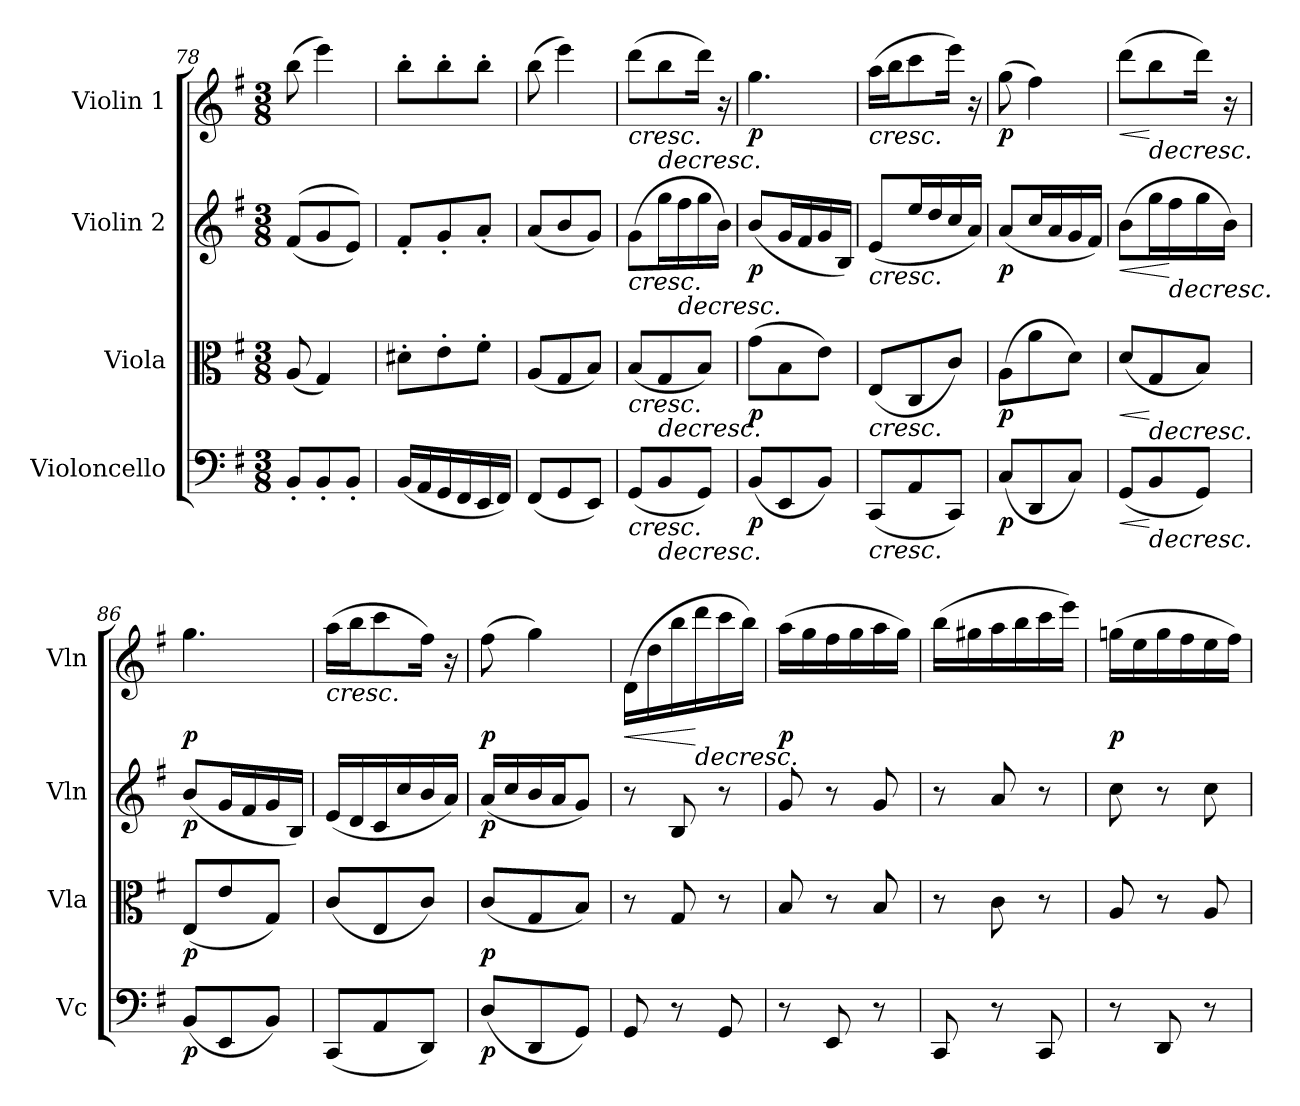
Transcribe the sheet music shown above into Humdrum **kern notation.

**kern	**dynam	**kern	**dynam	**kern	**dynam	**kern	**dynam
*part4	*part4	*part3	*part3	*part2	*part2	*part1	*part1
*staff4	*staff4	*staff3	*staff3	*staff2	*staff2	*staff1	*staff1
*I"Violoncello	*	*I"Viola	*	*I"Violin 2	*	*I"Violin 1	*
*I'Vc	*	*I'Vla	*	*I'Vln	*	*I'Vln	*
!!LO:PB:g=z
*clefF4	*	*clefC3	*	*clefG2	*	*clefG2	*
*k[f#]	*	*k[f#]	*	*k[f#]	*	*k[f#]	*
*M3/8	*	*M3/8	*	*M3/8	*	*M3/8	*
=78	=78	=78	=78	=78	=78	=78	=78
8BB'/L	.	(8A/	.	((8f#/L	.	(8bb\	.
8BB'/	.	4G/)	.	8g/	.	4eee\)	.
8BB'/J	.	.	.	8e/J))	.	.	.
=79	=79	=79	=79	=79	=79	=79	=79
(16BB/LL	.	8d#X'\L	.	8f#'/L	.	8bb'\L	.
16AA/	.	.	.	.	.	.	.
16GG/	.	8e'\	.	8g'/	.	8bb'\	.
16FF#/	.	.	.	.	.	.	.
16EE/	.	8f#'\J	.	8a'/J	.	8bb'\J	.
16FF#/JJ)	.	.	.	.	.	.	.
=80	=80	=80	=80	=80	=80	=80	=80
(8FF#/L	.	(8A/L	.	(8a/L	.	(8bb\	.
8GG/	.	8G/	.	8b/	.	4eee\)	.
8EE/J)	.	8B/J)	.	8g/J)	.	.	.
=81	=81	=81	=81	=81	=81	=81	=81
!	!LO:HP:b	!	!LO:HP:b	!	!LO:HP:b	!	!LO:HP:b
(8GG/L	<	(8B/L	<	(8g\L	<	(8ddd\L	<
!	!LO:HP:b	!	!LO:HP:b	!	!	!	!LO:HP:b
8BB/	>	8G/	>	16gg\L	.	8bb\	>
!	!	!	!	!	!LO:HP:b	!	!
.	.	.	.	16ff#\	>	.	.
8GG/J)	[	8B/J)	[	16gg\	.	16ddd\Jk)	[
.	.	.	.	16b\JJ)	.	16r	.
.	.	.	.	.	[	.	.
=82	=82	=82	=82	=82	=82	=82	=82
!	!LO:DY:b	!	!LO:DY:b	!	!LO:DY:b	!	!LO:DY:b
(8BB/L	p	(8g\L	p	(8b/L	p	4.gg\	p
8EE/	.	8B\	.	16g/L	.	.	.
.	.	.	.	16f#/	.	.	.
8BB/J)	.	8e\J)	.	16g/	.	.	.
.	.	.	.	16B/JJ)	.	.	.
=83	=83	=83	=83	=83	=83	=83	=83
!	!LO:HP:b	!	!LO:HP:b	!	!LO:HP:b	!	!LO:HP:b
(8CC/L	<	(8E/L	<	(8e/L	<	(16aa\LL	<
.	.	.	.	.	.	16bb\J	.
8AA/	.	8C/	.	16ee/L	.	8ccc\	.
.	.	.	.	16dd/	.	.	.
8CC/J)	]	8c/J)	]	16cc/	.	16eee\Jk)	.
.	.	.	.	16a/JJ)	]	16r	]
=84	=84	=84	=84	=84	=84	=84	=84
!	!LO:DY:b	!	!LO:DY:b	!	!LO:DY:b	!	!LO:DY:b
(8C/L	p	(8A\L	p	(8a/L	p	(8gg\	p
8DD/	.	8a\	.	16cc/L	.	4ff#\)	.
.	.	.	.	16a/	.	.	.
8C/J)	.	8d\J)	.	16g/	.	.	.
.	.	.	.	16f#/JJ)	.	.	.
=85	=85	=85	=85	=85	=85	=85	=85
!	!LO:HP:b	!	!LO:HP:b	!	!LO:HP:b	!	!LO:HP:b
(8GG/L	<	(8d/L	<	(8b\L	<	(8ddd\L	<
!	!LO:HP:n=1:b	!	!LO:HP:n=1:b	!	!	!	!LO:HP:n=1:b
8BB/	[ >	8G/	[ >	16gg\L	.	8bb\	[ >
!	!	!	!	!	!LO:HP:n=1:b	!	!
.	.	.	.	16ff#\	[ >	.	.
8GG/J)	[	8B/J)	[	16gg\	.	16ddd\Jk)	[
.	.	.	.	16b\JJ)	[	16r	.
!!LO:LB:g=z
=86	=86	=86	=86	=86	=86	=86	=86
!	!LO:DY:b	!	!LO:DY:b	!	!LO:DY:b	!	!LO:DY:b
(8BB/L	p	(8E/L	p	(8b/L	p	4.gg\	p
8EE/	.	8e/	.	16g/L	.	.	.
.	.	.	.	16f#/	.	.	.
8BB/J)	.	8G/J)	.	16g/	.	.	.
.	.	.	.	16B/JJ)	.	.	.
=87	=87	=87	=87	=87	=87	=87	=87
!	!	!	!	!	!	!	!LO:HP:b
(8CC/L	.	(8c/L	.	(16e/LL	.	(16aa\LL	<
.	.	.	.	16d/	.	16bb\J	.
8AA/	.	8E/	.	16c/	.	8ccc\	.
.	.	.	.	16cc/	.	.	.
8DD/J)	.	8c/J)	.	16b/	.	16ff#\Jk)	.
.	.	.	.	16a/JJ)	.	16r	]
.	]	.	]	.	]	.	.
=88	=88	=88	=88	=88	=88	=88	=88
!	!LO:DY:b	!	!LO:DY:b	!	!LO:DY:b	!	!LO:DY:b
(8D/L	p	(8c/L	p	(16a/LL	p	(8ff#\	p
.	.	.	.	16cc/	.	.	.
8DD/	.	8G/	.	16b/	.	4gg\)	.
.	.	.	.	16a/J	.	.	.
8GG/J)	.	8B/J)	.	8g/J)	.	.	.
=89	=89	=89	=89	=89	=89	=89	=89
!	!	!	!	!	!	!	!LO:HP:b
8GG/	.	8r	.	8r	.	(16d\LL	<
.	.	.	.	.	.	16dd\	.
8r	.	8G/	.	8B/	.	16bb\	.
!	!	!	!	!	!	!	!LO:HP:n=1:b
.	.	.	.	.	.	16ddd\	[ >
8GG/	.	8r	.	8r	.	16ccc\	.
.	.	.	.	.	.	16bb\JJ)	.
.	.	.	.	.	.	.	[
=90	=90	=90	=90	=90	=90	=90	=90
!	!	!	!	!	!	!	!LO:DY:b
8r	.	8B/	.	8g/	.	(16aa\LL	p
.	.	.	.	.	.	16gg\	.
8EE/	.	8r	.	8r	.	16ff#\	.
.	.	.	.	.	.	16gg\	.
8r	.	8B/	.	8g/	.	16aa\	.
.	.	.	.	.	.	16gg\JJ)	.
=91	=91	=91	=91	=91	=91	=91	=91
8CC/	.	8r	.	8r	.	(16bb\LL	.
.	.	.	.	.	.	16gg#X\	.
8r	.	8c\	.	8a/	.	16aa\	.
.	.	.	.	.	.	16bb\	.
8CC/	.	8r	.	8r	.	16ccc\	.
.	.	.	.	.	.	16eee\JJ)	.
.	.	.	.	.	.	.	]
!!LO:LB:g=z
=92	=92	=92	=92	=92	=92	=92	=92
!	!	!	!	!	!	!	!LO:DY:b
8r	.	8A/	.	8cc\	.	(16ggn\LL	p
.	.	.	.	.	.	16ee\	.
8DD/	.	8r	.	8r	.	16gg\	.
.	.	.	.	.	.	16ff#\	.
8r	.	8A/	.	8cc\	.	16ee\	.
.	.	.	.	.	.	16ff#\JJ)	.
=	=	=	=	=	=	=	=
*-	*-	*-	*-	*-	*-	*-	*-
